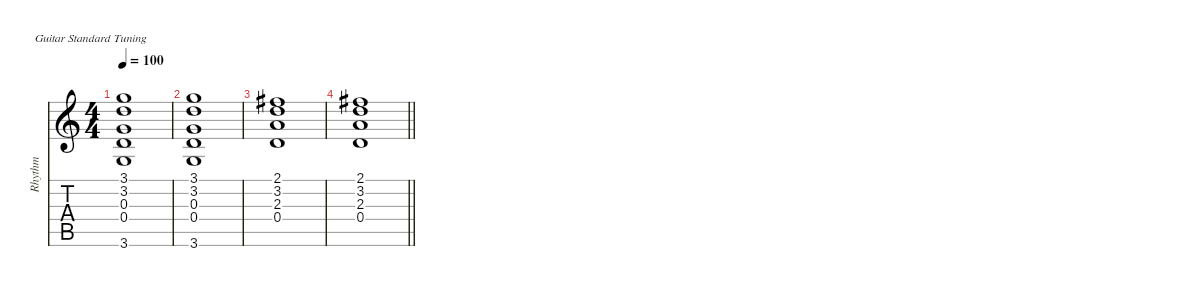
\defaultSystemsLayout 8
\hideDynamics
\bracketExtendMode nobrackets
\otherSystemsTrackNameOrientation horizontal
\track ("Rhythm" "Rhythm") {instrument acousticguitarsteel}
\staff {score tabs}
\tuning (E4 B3 G3 D3 A2 E2)
\ts (4 4)
\tempo 100
\clef g2
\ks c
(3.6 0.4 0.3 3.2 3.1).1{dy mf beam Up} |
(3.1 3.2 0.3 0.4 3.6).1{beam Up} |
(2.1{acc #} 3.2 2.3 0.4).1{beam Up} |
\barLineRight lightlight
(0.4 2.3 3.2 2.1{acc #}).1{beam Up}
